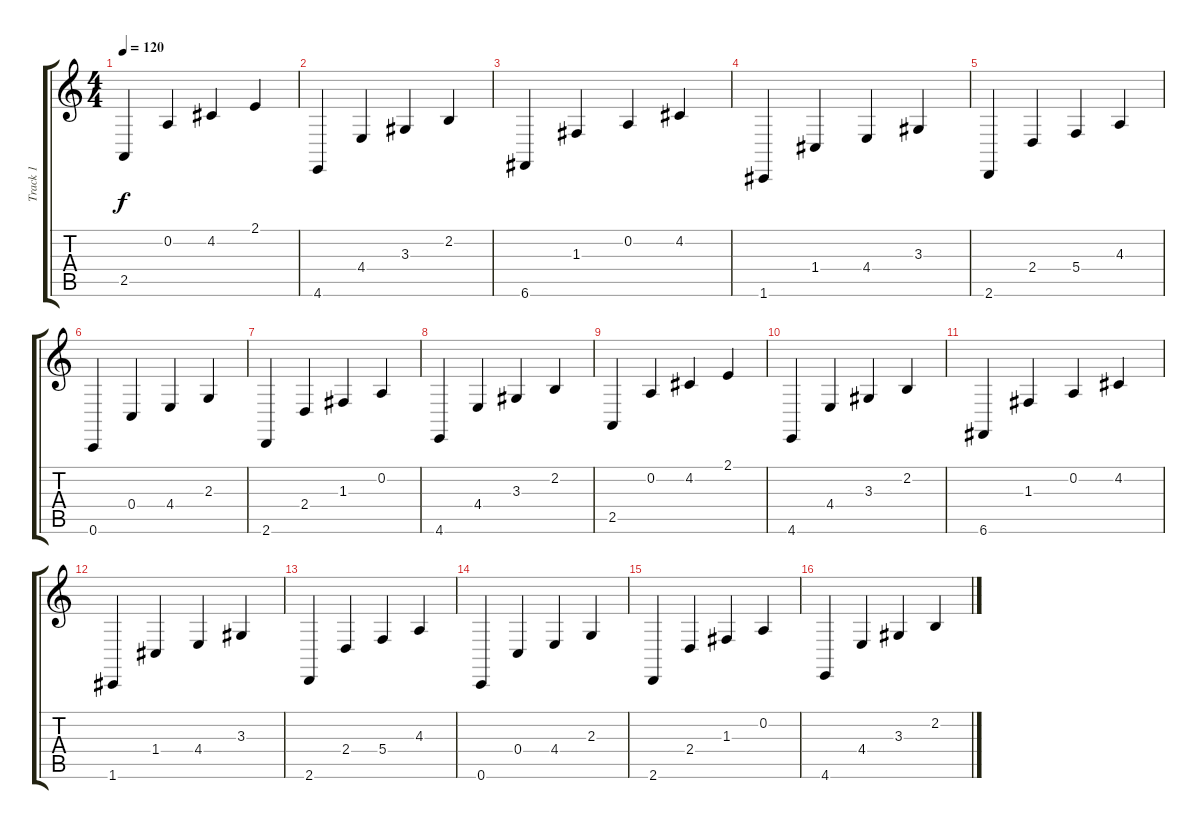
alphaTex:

\track ("Track 1" "Track 1") {instrument acousticgrandpiano}
\staff {score tabs}
\tuning (D4 A3 F3 C3 G2 C2) {hide}
\ts (4 4)
\tempo 120
\clef g2
\ks c
2.5.4{dy f} 0.2.4 4.2.4 2.1.4 |
4.6.4 4.4.4 3.3.4 2.2.4 |
6.6.4 1.3.4 0.2.4 4.2.4 |
1.6.4 1.4.4 4.4.4 3.3.4 |
2.6.4 2.4.4 5.4.4 4.3.4 |
0.6.4 0.4.4 4.4.4 2.3.4 |
2.6.4 2.4.4 1.3.4 0.2.4 |
4.6.4 4.4.4 3.3.4 2.2.4 |
2.5.4 0.2.4 4.2.4 2.1.4 |
4.6.4 4.4.4 3.3.4 2.2.4 |
6.6.4 1.3.4 0.2.4 4.2.4 |
1.6.4 1.4.4 4.4.4 3.3.4 |
2.6.4 2.4.4 5.4.4 4.3.4 |
0.6.4 0.4.4 4.4.4 2.3.4 |
2.6.4 2.4.4 1.3.4 0.2.4 |
4.6.4 4.4.4 3.3.4 2.2.4
